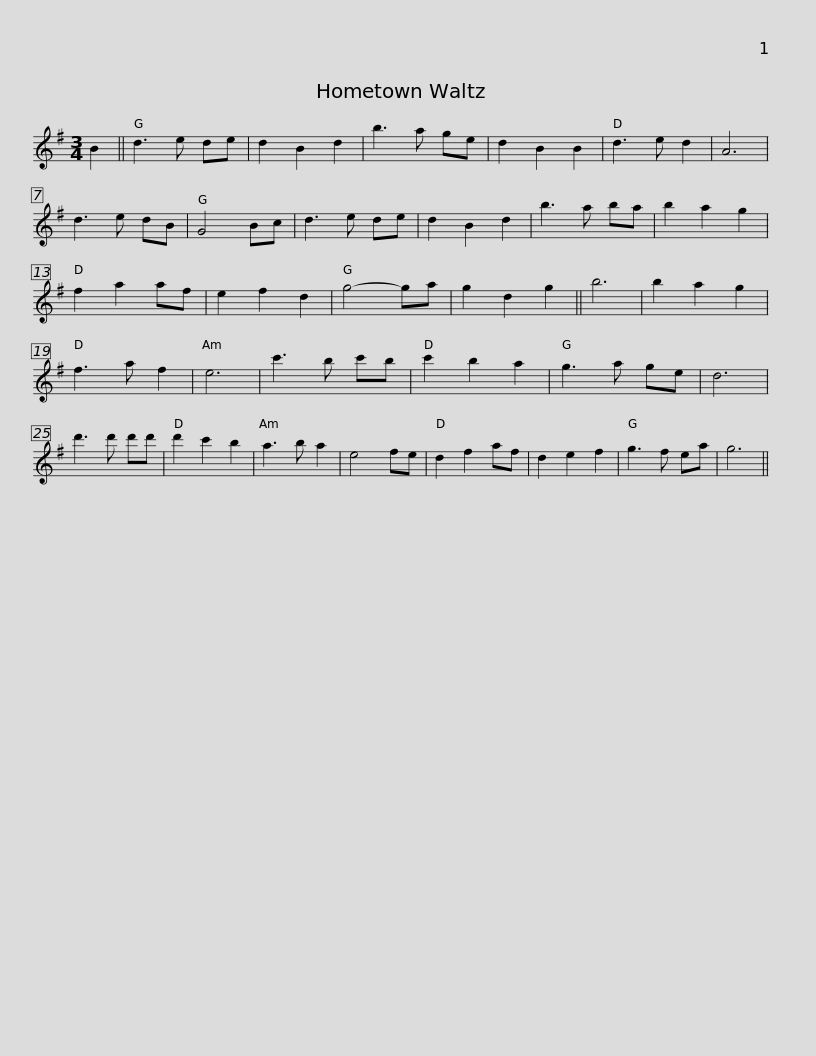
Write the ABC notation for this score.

X:1
L:1/8
M:3/4
I:linebreak $
K:G
V:1 treble
V:1
 B2 || d3 e de | d2 B2 d2 | b3 a ge | d2 B2 B2 | %5
 d3 e d2 | A6 | d3 e dB | G4 Bc | d3 e de | %10
 d2 B2 d2 |$ b3 a ba | b2 a2 g2 | f2 a2 af | e2 f2 d2 | %15
 g4- ga | g2 d2 g2 || b6 | b2 a2 g2 | f3 a f2 | %20
 e6 | c'3 b c'b |$ c'2 b2 a2 | g3 a ge | d6 | %25
 d'3 d' d'd' | d'2 c'2 b2 | a3 b a2 | e4 fe | d2 f2 af | %30
 d2 e2 f2 | g3 f ea | g6 || %33
